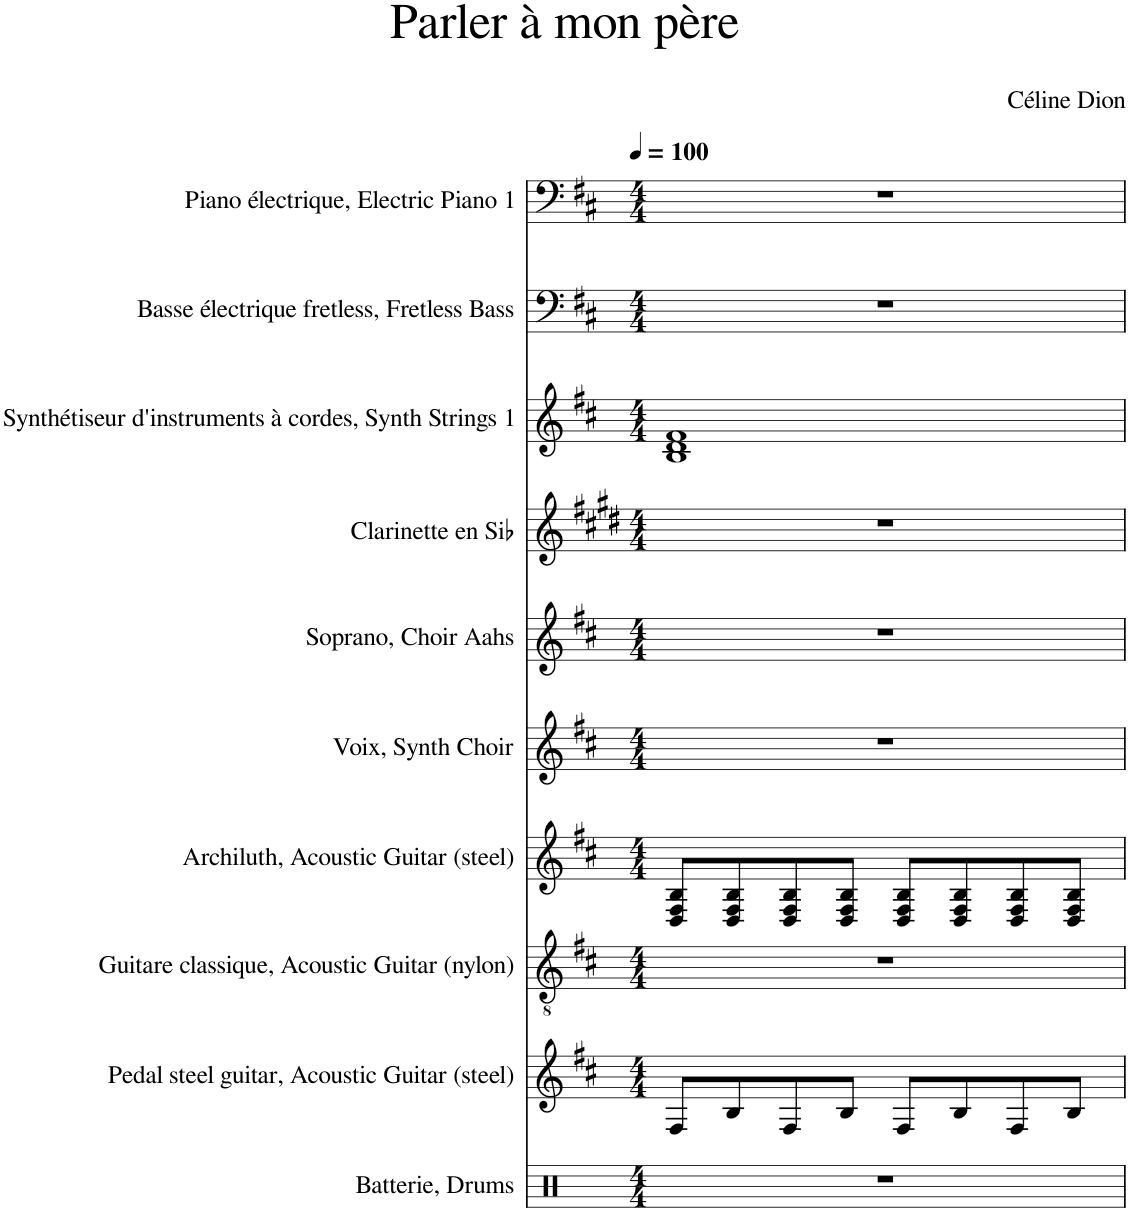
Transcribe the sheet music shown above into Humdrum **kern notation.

**kern	**kern	**kern	**kern	**kern	**kern	**kern	**kern	**kern	**kern
*part10	*part9	*part8	*part7	*part6	*part5	*part4	*part3	*part2	*part1
*staff10	*staff9	*staff8	*staff7	*staff6	*staff5	*staff4	*staff3	*staff2	*staff1
*I"Batterie, Drums	*I"Pedal steel guitar, Acoustic Guitar (steel)	*I"Guitare classique, Acoustic Guitar (nylon)	*I"Archiluth, Acoustic Guitar (steel)	*I"Voix, Synth Choir	*I"Soprano, Choir Aahs	*I"Clarinette en Sib	*I"Synthétiseur d'instruments à cordes, Synth Strings 1	*I"Basse électrique fretless, Fretless Bass	*I"Piano électrique, Electric Piano 1
*I'Bat.	*I'Ped. St. Guit.	*I'Guit.	*	*I'Vx.	*I'S.	*I'Clar. Sib	*I'Synth.	*I'B. él. Frtl.	*I'Pia. él.
*clefX	*clefG2	*clefGv2	*clefG2	*clefG2	*clefG2	*clefG2	*clefG2	*clefF4	*clefF4
*	*	*	*	*	*	*Trd1c2	*	*Trd7c12	*
*k[]	*k[f#c#]	*k[f#c#]	*k[f#c#]	*k[f#c#]	*k[f#c#]	*k[f#c#g#d#]	*k[f#c#]	*k[f#c#]	*k[f#c#]
*M4/4	*M4/4	*M4/4	*M4/4	*M4/4	*M4/4	*M4/4	*M4/4	*M4/4	*M4/4
*MM100	*MM100	*MM100	*MM100	*MM100	*MM100	*MM100	*MM100	*MM100	*MM100
=1	=1	=1	=1	=1	=1	=1	=1	=1	=1
1r	8F#/L	1r	8D/ 8F#/ 8B/L	1r	1r	1r	1B 1d 1f#	1r	1r
.	8B/	.	8D/ 8F#/ 8B/	.	.	.	.	.	.
.	8F#/	.	8D/ 8F#/ 8B/	.	.	.	.	.	.
.	8B/J	.	8D/ 8F#/ 8B/J	.	.	.	.	.	.
.	8F#/L	.	8D/ 8F#/ 8B/L	.	.	.	.	.	.
.	8B/	.	8D/ 8F#/ 8B/	.	.	.	.	.	.
.	8F#/	.	8D/ 8F#/ 8B/	.	.	.	.	.	.
.	8B/J	.	8D/ 8F#/ 8B/J	.	.	.	.	.	.
=	=	=	=	=	=	=	=	=	=
*-	*-	*-	*-	*-	*-	*-	*-	*-	*-
